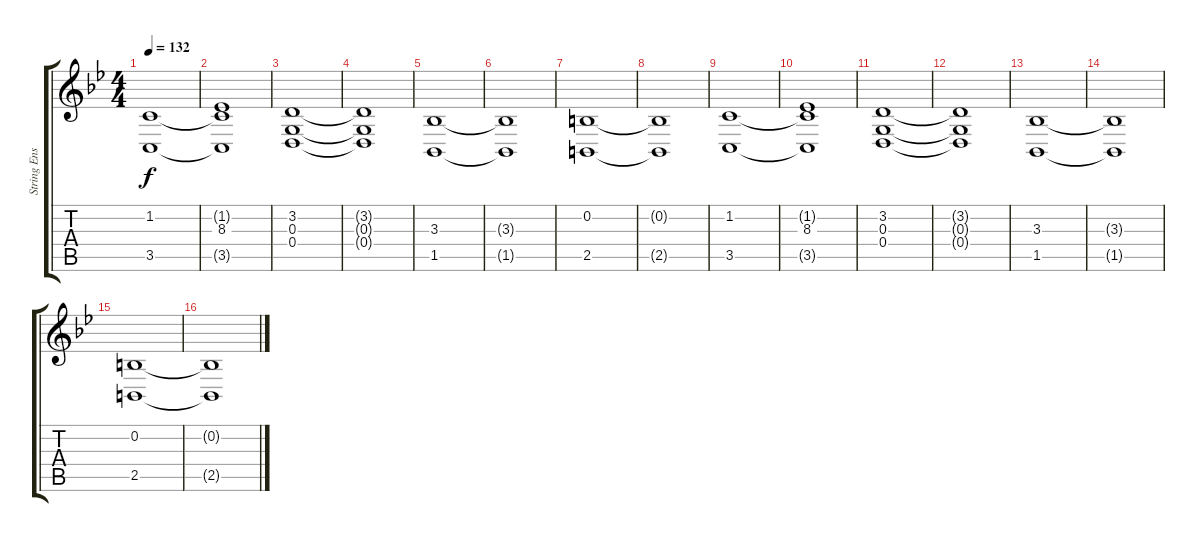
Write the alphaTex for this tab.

\track ("String Ensemble" "String Ens") {instrument stringensemble1}
\staff {score tabs}
\tuning (E4 B3 G3 D3 A2 E2) {hide}
\ts (4 4)
\tempo 132
\clef g2
\ks bb
(1.2 3.5).1{dy f} |
(1.2{t} 8.3 3.5{t}).1 |
(3.2 0.3 0.4).1{volume 10} |
(3.2{t} 0.3{t} 0.4{t}).1 |
(3.3 1.5).1{volume 9} |
(3.3{t} 1.5{t}).1 |
(0.2 2.5).1 |
(0.2{t} 2.5{t}).1 |
(1.2 3.5).1 |
(1.2{t} 8.3 3.5{t}).1 |
(3.2 0.3 0.4).1 |
(3.2{t} 0.3{t} 0.4{t}).1 |
(3.3 1.5).1 |
(3.3{t} 1.5{t}).1 |
(0.2 2.5).1 |
(0.2{t} 2.5{t}).1
